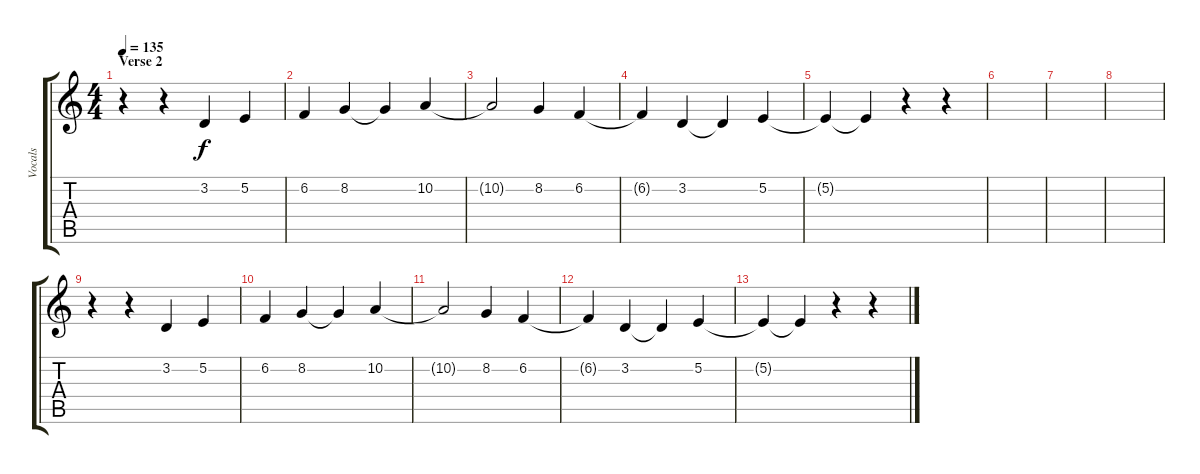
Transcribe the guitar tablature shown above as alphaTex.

\track ("Vocals" "Vocals") {instrument harmonica}
\staff {score tabs}
\tuning (E4 B3 G3 D3 A2 E2) {hide}
\ts (4 4)
\section ("" "Verse 2")
\tempo 135
\clef g2
\ks c
r.4{dy f} r.4 3.2.4 5.2.4 |
6.2.4 8.2.4 8.2{t}.4 10.2.4 |
10.2{t}.2 8.2.4 6.2.4 |
6.2{t}.4 3.2.4 3.2{t}.4 5.2.4 |
5.2{t}.4 5.2{t}.4 r.4 r.4 |
|
|
|
r.4 r.4 3.2.4 5.2.4 |
6.2.4 8.2.4 8.2{t}.4 10.2.4 |
10.2{t}.2 8.2.4 6.2.4 |
6.2{t}.4 3.2.4 3.2{t}.4 5.2.4 |
5.2{t}.4 5.2{t}.4 r.4 r.4
